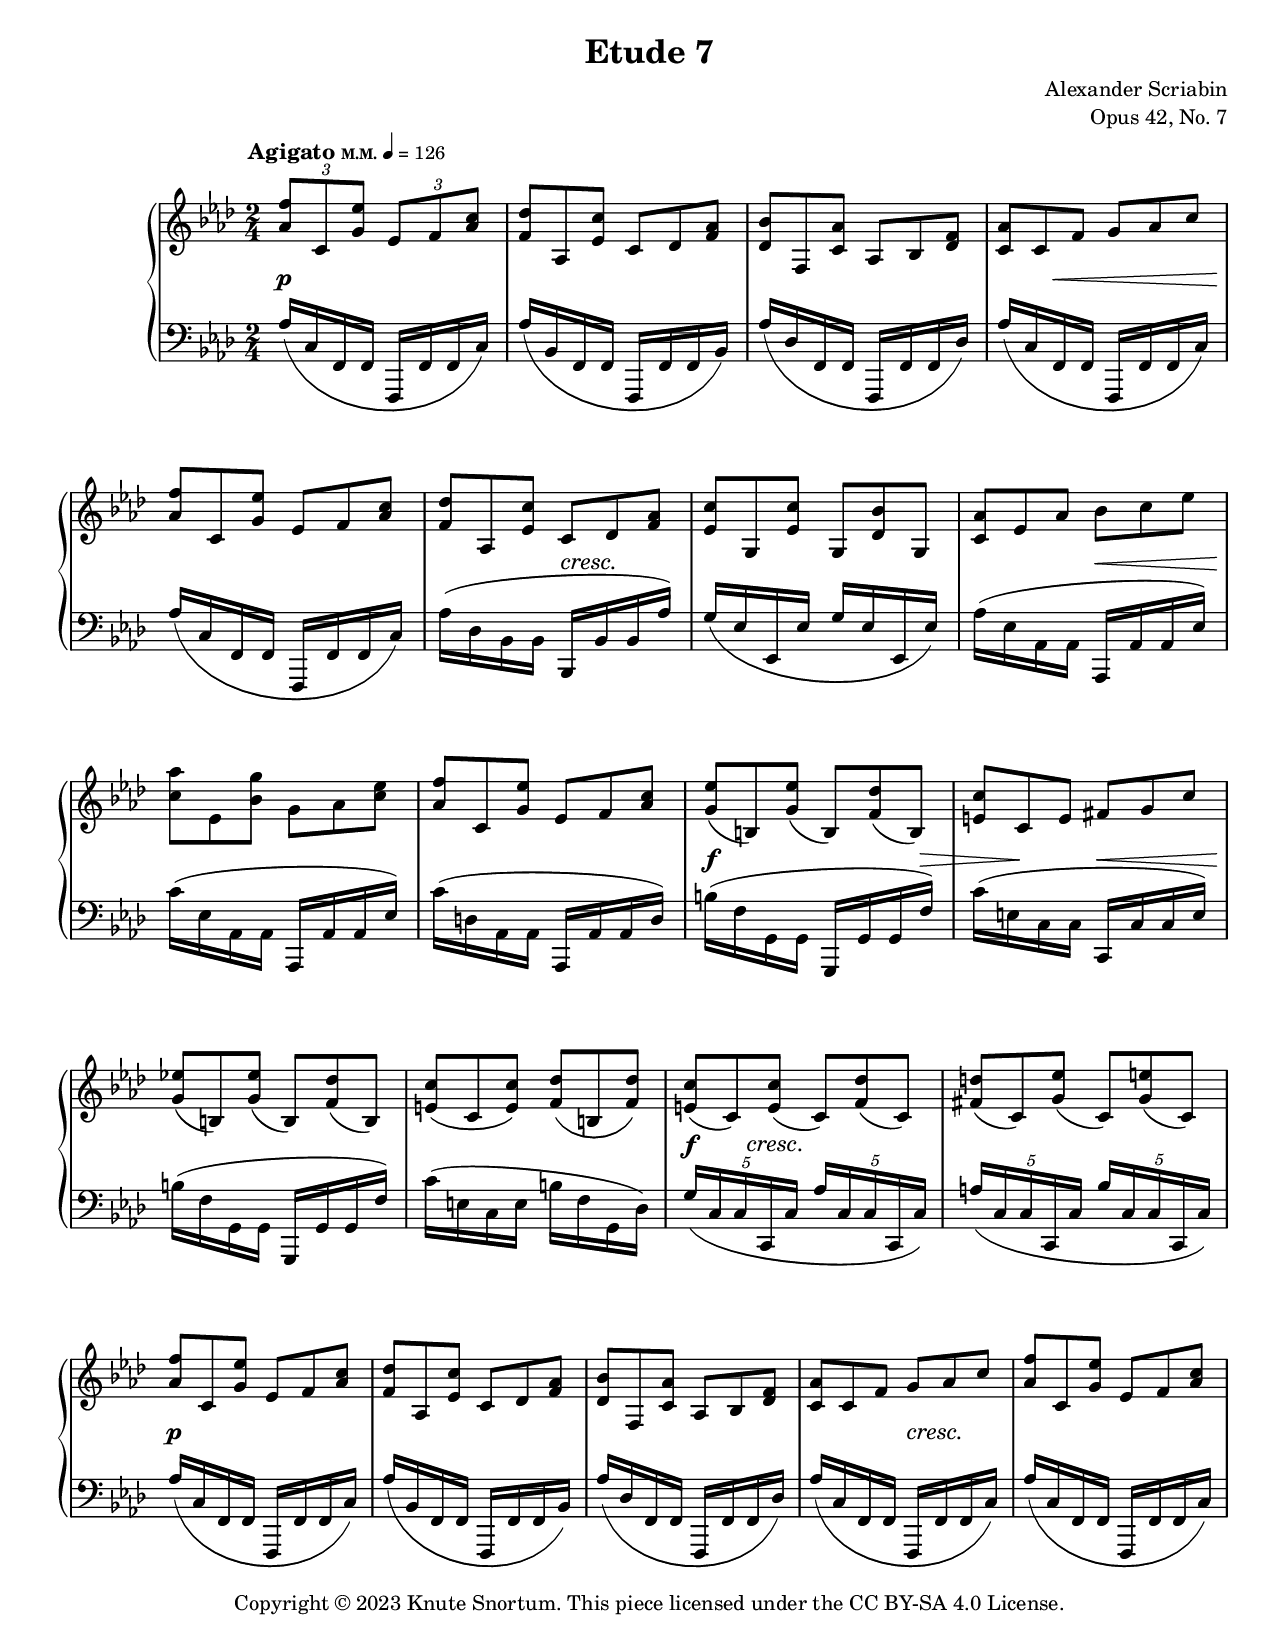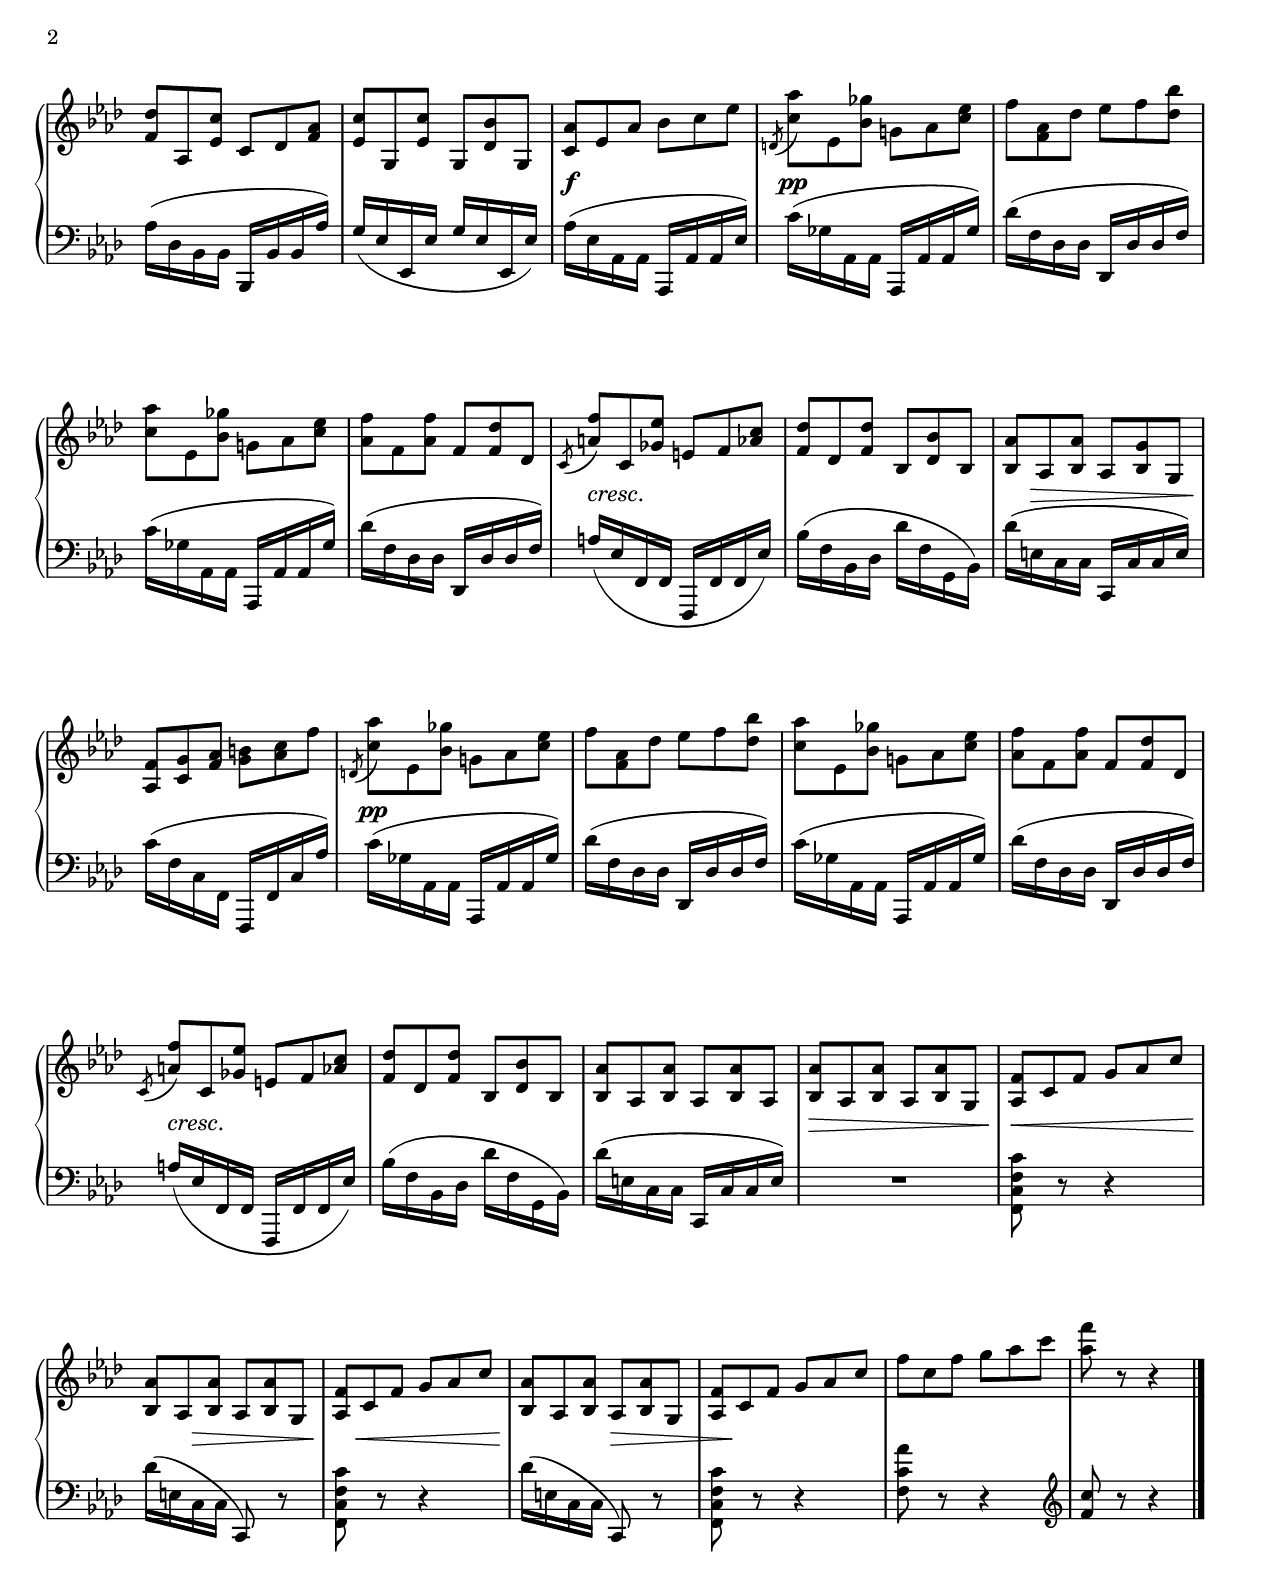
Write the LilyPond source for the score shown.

\version "2.24.0"

\include "includes/header-paper.ily"
%...+....1....+....2....+....3....+....4....+....5....+....6....+....7....+....

\version "2.24.0"
\language "english"

\include "global-variables.ily"

%%% Positions and shapes %%%

beamPositionsA = \tweak Beam.positions #'(1 . 3) \etc
beamPositionsB = \tweak Beam.positions #'(5 . 4) \etc
beamPositionsC = \tweak Beam.positions #'(2 . 4) \etc
beamPositionsD = \tweak Beam.positions #'(2 . 5) \etc
beamPositionsE = \tweak Beam.positions #'(3 . 5) \etc
beamPositionsF = \tweak Beam.positions #'(1 . 4) \etc
beamPositionsG = \tweak Beam.positions #'(2 . 5) \etc

slurShapeA = \shape #'((0 . 0) (0 . 0.5) (0 . 0.5) (0 . 0)) \etc

%%% Music %%%

global = {
  \time 2/4
  \key f \minor
  \set Staff.extraNatural = ##f
}

rightHand = \relative {
  \global
  \tuplet 3/2 4 { <af' f'>8 c, <g' ef'>  ef f <af c> | }
  \scaleDurations 2/3 {
    <f df'>8 af, <ef' c'>  c df <f af> |
    <df bf'>8 f, <c' af'>  af bf <df f> |
    <c af'>8 c f  g af c |
    <af f'>8 c, <g' ef'>  ef f <af c> |
    <f df'>8 af, <ef' c'>  c df <f af> |
    <ef c'>8 g, <ef' c'> g, <df' bf'> g, |
    <c af'> ef af  bf c ef |
    
    \barNumberCheck 9
    <c af'>8 ef, <bf' g'> g af <c ef> |
    <af f'>8 c, <g' ef'>  ef f <af c> |
    <g ef'>8( b,) <g' ef'>(  b,) <f' df'>( b,) |
    <e c'>8 c e   fs g c |
    <g ef'!>8( b,) <g' ef'>(  b,) <f' df'>( b,) |
    <e c'>8( c <e c'>)  <f df'>( b, <f' df'>) |
    <e c'>8( c) <e c'>(  c) <f df'>( c) |
    <fs d'>8( c) <g' ef'>(  c,) <g' e'>( c,) |
    
    \barNumberCheck 17
    <af' f'>8 c, <g' ef'>  ef f <af c> |
    <f df'>8 af, <ef' c'>  c df <f af> |
    <df bf'>8 f, <c' af'>  af bf <df f> |
    <c af'>8 c f  g af c |
    <af f'>8 c, <g' ef'>  ef f <af c> |
    <f df'>8 af, <ef' c'>  c df <f af> |
    <ef c'>8 g, <ef' c'> g, <df' bf'> g, |
    <c af'> ef af  bf c ef |
    
    \barNumberCheck 25
    \acciaccatura { d,8 } <c' af'> ef, <bf' gf'>  g! af <c ef>  |
    f8 <f, af> df'  ef f <df bf'> |
    <c af'>8 ef, <bf' gf'>  g! af <c ef> |
    <af f'>8 f <af f'>  f <f df'> df |
    \acciaccatura { c8 } <a' f'> c, <gf' ef'>  e f <af c> |
    <f df'>8 df <f df'>  bf, <df bf'> bf |
    <bf af'>8 af <bf af'>  af <bf g'> g |
    <af f'>8 <c g'> <f af>  <g b> <af c> f' |
    
    \barNumberCheck 33
    \acciaccatura { d,8 } <c' af'> ef, <bf' gf'>  g! af <c ef>  |
    f8 <f, af> df'  ef f <df bf'> |
    <c af'>8 ef, <bf' gf'>  g! af <c ef> |
    <af f'>8 f <af f'>  f <f df'> df |
    \acciaccatura { c8 } <a' f'> c, <gf' ef'>  e f <af c> |
    <f df'>8 df <f df'>  bf, <df bf'> bf |
    <bf af'>8 af <bf af'>  af <bf af'> af |
    <bf af'>8 af <bf af'>  af <bf af'> g |
    
    \barNumberCheck 41
    <af f'>8 c f  g af c |
    <bf, af'>8 af <bf af'>  af <bf af'> g |
    <af f'>8 c f  g af c |
    <bf, af'>8 af <bf af'>  af <bf af'> g |
    <af f'>8 c f  g af c |
    f8 c f  g af c |
  }
  <af f'>8 r r4 |
  \bar "|."
}

leftHand = \relative {
  \global
  \clef bass
  af16( c, f, f  \beamPositionsA f, f' f c') |
  af'16( bf, f f  f, f' f bf) |
  af'16( df, f, f  f, f' f df') |
  af'16( c, f, f  \beamPositionsA f, f' f c') |
  af'16( c, f, f  \beamPositionsA f, f' f c') |
  af'16( df, bf bf  bf, bf' bf af') |
  \beamPositionsB g16( ef ef, ef'  \beamPositionsB g ef ef, ef') |
  af16( ef af, af  \beamPositionsC af, af' af ef') |
  
  \barNumberCheck 9
  c'16( ef, af, af  \beamPositionsC af, af' af ef') |
  c'16( d, af af  af, af' af d) |
  b'16( f g, g  g, g' g f') |
  c'16( e, c c  c, c' c e) |
  b'16( f g, g  g, g' g f') |
  c'16( e, c e  b' f g, df') |
  \tuplet 5/4 4 { 
    g16( c, c c, c'  af' c, c c, c') |
    a'16( c, c c, c'  bf' c, c c, c') |
  }
  
  \barNumberCheck 17
  af'16( c, f, f  \beamPositionsA f, f' f c') |
  af'16( bf, f f  f, f' f bf) |
  af'16( df, f, f  f, f' f df') |
  af'16( c, f, f  \beamPositionsA f, f' f c') |
  af'16( c, f, f  \beamPositionsA f, f' f c') |
  af'16( df, bf bf  bf, bf' bf af') |
  \beamPositionsB g16( ef ef, ef'  \beamPositionsB g ef ef, ef') |
  af16( ef af, af  \beamPositionsC af, af' af ef') |
  
  \barNumberCheck 25
  c'16( gf af, af  \beamPositionsD af, af' af gf') |
  df'16( f, df df  \beamPositionsE df, df' df f) |
  c'16( gf af, af  \beamPositionsD af, af' af gf') |
  df'16( f, df df  \beamPositionsE df, df' df f) |
  a16( ef f, f  \beamPositionsF f, f' f ef') |
  bf'16( f bf, df  df' f, g, bf) |
  df'16( e, c c  c, c' c e) |
  c'16( f, c f,  \beamPositionsG f, f' c' af') |
  
  \barNumberCheck 33
  c16( gf af, af  \beamPositionsD af, af' af gf') |
  df'16( f, df df  \beamPositionsE df, df' df f) |
  c'16( gf af, af  \beamPositionsD af, af' af gf') |
  df'16( f, df df  \beamPositionsE df, df' df f) |
  a16( ef f, f  \beamPositionsF f, f' f ef') |
  bf'16( f bf, df  df' f, g, bf) |
  df'16( e, c c  c, c' c e) |
  R2 |
  
  \barNumberCheck 41
  <f, c' f c'>8 r r4 |
  df''16-\slurShapeA ( e, c c  c,8) r |
  <f c' f c'>8 r r4 |
  df''16-\slurShapeA ( e, c c  c,8) r |
  <f c' f c'>8 r r4 |
  <f' c' af'>8 r r4 |
  \clef treble <f' c'>8 r r4 |
}

dynamics = {
  \override DynamicTextSpanner.style = #'none
  s2\p |
  s2 * 2 |
  s8 s4.\< <>\! |
  s2 |
  s4 s\cresc |
  s2 |
  s4 s\< <>\! |
  
  \barNumberCheck 9
  s2 * 2 |
  s4\f s8. s16\> |
  s16 s8.\! s4\< <>\! |
  s2 * 2 |
  s8\f s4.\cresc |
  s2 |
  
  \barNumberCheck 17
  s2\p |
  s2 * 2 |
  s4 s\cresc |
  s2 * 3 |
  s2\f |
  
  \barNumberCheck 25
  s2\pp |
  s2 * 3 |
  s2\cresc |
  s2 |
  s16 s8.\> s4 <>\! |
  s2 |
  
  \barNumberCheck 33
  s2\pp |
  s2 * 3 |
  s2\cresc |
  s2 * 2 
  s2\> |
  
  \barNumberCheck 41
  s2\< <>\! |
  s8 s4.\> <>\! |
  s16 s8.\< s4 <>\! |
  s4 s\> |
  s16 s8.\! s4 |
}

tempi = {
  \set Score.tempoHideNote = ##t
  \textMark \markup \tempo-markup Agigato #2 #0 126
  \tempo 4 = 126
  s2
}

% MIDI only 
pedal = {
  s4\sd s\su\sd |
  \repeat unfold 7 { s4\su\sd s\su\sd | }
  
  \barNumberCheck 9
  \repeat unfold 8 { s4\su\sd s\su\sd | }
  
  \barNumberCheck 17
  \repeat unfold 8 { s4\su\sd s\su\sd | }
  
  \barNumberCheck 25
  \repeat unfold 8 { s4\su\sd s\su\sd | }
  
  \barNumberCheck 33
  \repeat unfold 7 { s4\su\sd s\su\sd | }
  s2\su |
  
  \barNumberCheck 41
  s2 |
  s4.\sd s8\su |
  s2 |
  s4.\sd s8\su |
}

forceBreaks = {
  s2 * 4 \break
  s2 * 4 \break
  s2 * 4 \break
  s2 * 4 \break
  s2 * 5 \pageBreak
  
  s2 * 5 \break
  s2 * 5 \break
  s2 * 5 \break
  \grace { s8 } s2 * 5 \break
}

etudeSevenNotes =
\score {
  \header {
    title = "Etude 7"
    composer = "Alexander Scriabin"
    opus = "Opus 42, No. 7"
  }
  \keepWithTag layout  
  \new PianoStaff \with {
    \override StaffGrouper.staff-staff-spacing.basic-distance = 12
  } <<
    \new Staff = "upper" \rightHand
    \new Dynamics \dynamics
    \new Staff = "lower" \leftHand
    \new Dynamics \tempi
    \new Devnull \forceBreaks
  >>
  \layout {}
}

\include "articulate.ly"

etudeSevenMidi =
\book {
  \bookOutputName "etude-op42-no7"
  \score {
    \keepWithTag midi
    \articulate <<
      \new Staff = "upper" << \rightHand \dynamics \pedal \tempi >>
      \new Staff = "lower" << \leftHand \dynamics \pedal \tempi >>
    >>
    \midi {}
  }
}


\etudeSevenNotes
\etudeSevenMidi